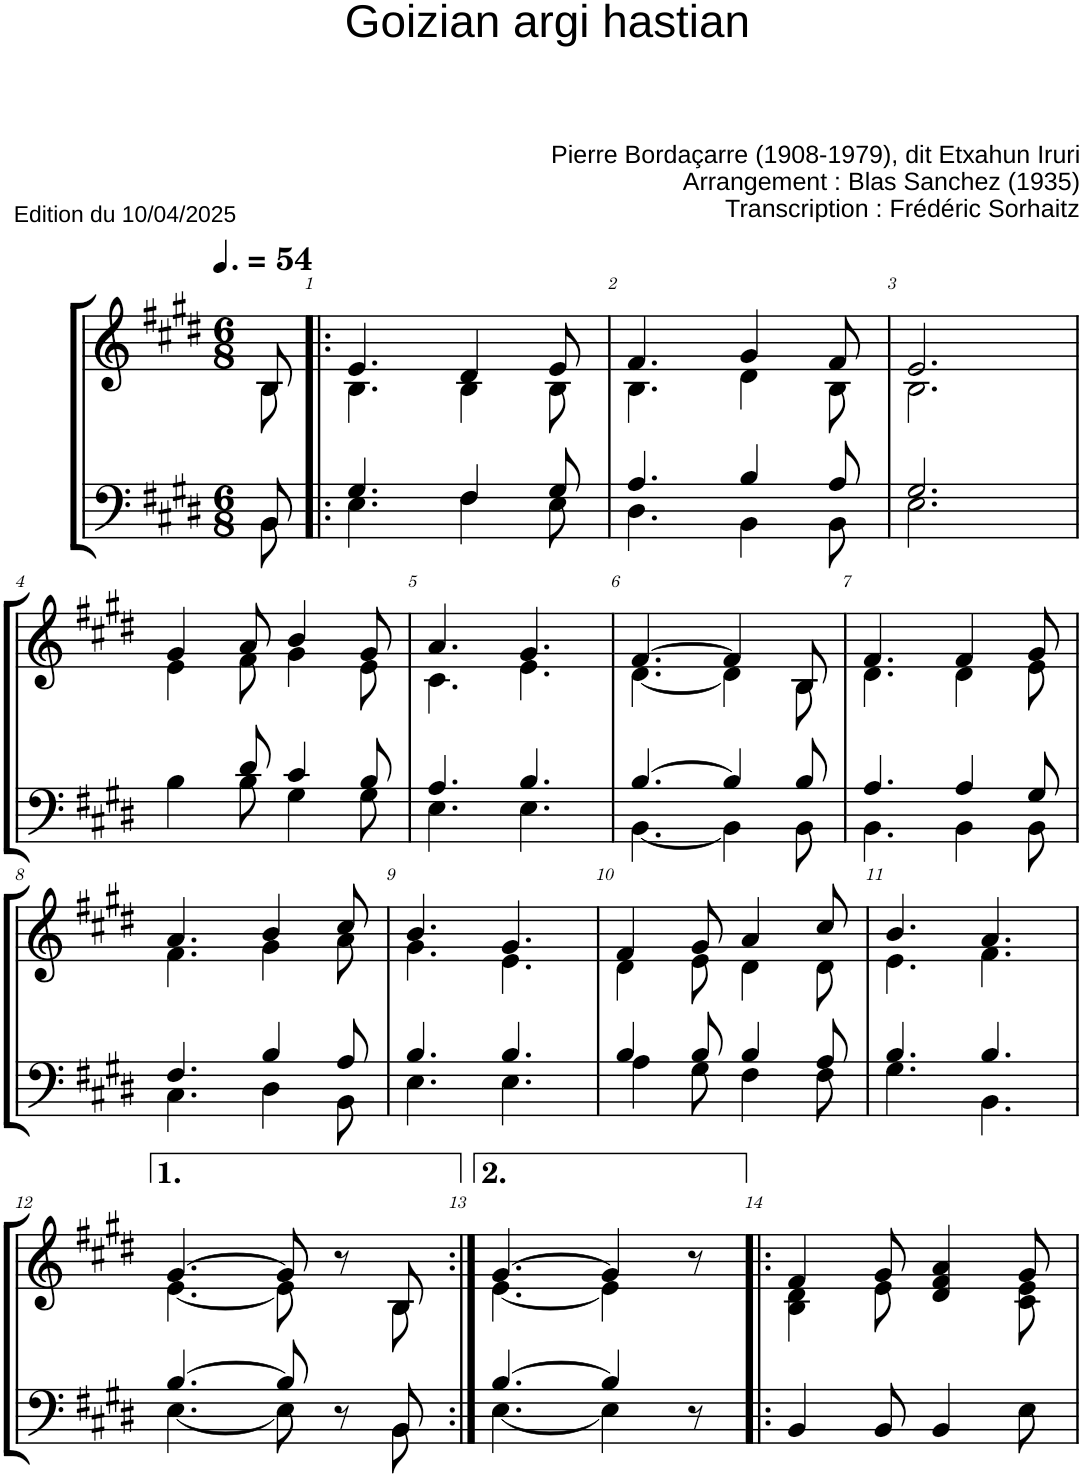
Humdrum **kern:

**kern	**kern
*part1	*part1
*staff2	*staff1
*I"Piano	*
*I'Pia.	*
*clefF4	*clefG2
*k[f#c#g#d#]	*k[f#c#g#d#]
*M6/8	*M6/8
*MM81	*MM81
=	=
*^	*^
8BB/	8BB\	8B/	8B\
=1!|:	=1!|:	=1!|:	=1!|:
4.G#/	4.E\	4.e/	4.B\
4F#/	4F#\	4d#/	4B\
8G#/	8E\	8e/	8B\
=2	=2	=2	=2
4.A/	4.D#\	4.f#/	4.B\
4B/	4BB\	4g#/	4d#\
8A/	8BB\	8f#/	8B\
=3	=3	=3	=3
2.G#/	2.E\	2.e/	2.B\
!!LO:LB:g=z	!!
=4	=4	=4	=4
4B\	4ryy	4g#/	4e\
8d#/	8B\	8a/	8f#\
4c#/	4G#\	4b/	4g#\
8B/	8G#\	8g#/	8e\
=5	=5	=5	=5
4.A/	4.E\	4.a/	4.c#\
4.B/	4.E\	4.g#/	4.e\
=6	=6	=6	=6
[4.B/	[4.BB\	[4.f#/	[4.d#\
4B/]	4BB\]	4f#/]	4d#\]
8B/	8BB\	8B/	8B\
=7	=7	=7	=7
4.A/	4.BB\	4.f#/	4.d#\
4A/	4BB\	4f#/	4d#\
8G#/	8BB\	8g#/	8e\
!!LO:LB:g=z	!!
=8	=8	=8	=8
4.F#/	4.C#\	4.a/	4.f#\
4B/	4D#\	4b/	4g#\
8A/	8BB\	8cc#/	8a\
=9	=9	=9	=9
4.B/	4.E\	4.b/	4.g#\
4.B/	4.E\	4.g#/	4.e\
=10	=10	=10	=10
4B/	4A\	4f#/	4d#\
8B/	8G#\	8g#/	8e\
4B/	4F#\	4a/	4d#\
8A/	8F#\	8cc#/	8d#\
=11	=11	=11	=11
4.B/	4.G#\	4.b/	4.e\
4.B/	4.BB\	4.a/	4.f#\
!!LO:LB:g=z	!!
=12	=12	=12	=12
[4.B/	[4.E\	[4.g#/	[4.e\
8B/]	8E\L]	8g#/]	8e\L]
8r	8ryy	8r	8ryy
8BB/	8BB\J	8B/	8B\J
=13:|!	=13:|!	=13:|!	=13:|!
[4.B/	[4.E\	[4.g#/	[4.e\
4B/]	4E\]	4g#/]	4e\]
8r	8ryy	8r	8ryy
*v	*v	*	*
=14!|:	=14!|:	=14!|:
4BB/	4f#/	4B\ 4d#\
8BB/	8g#/	8e\
4BB/	4d#/ 4f#/ 4a/	4ryy
8E\	8g#/	8c#\ 8e\
*	*v	*v
=	=
*-	*-
